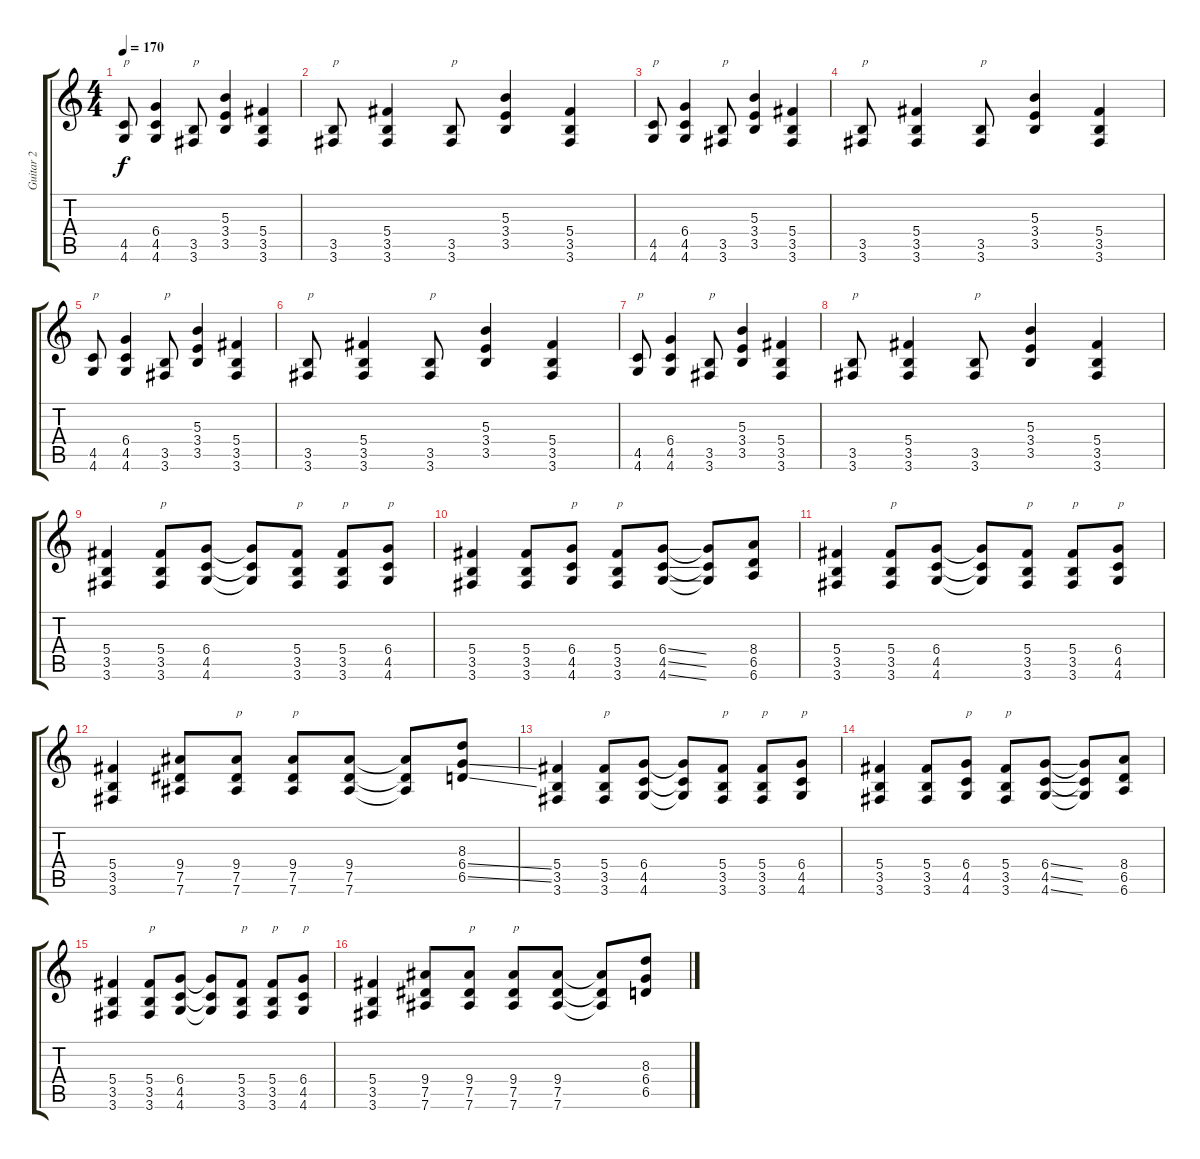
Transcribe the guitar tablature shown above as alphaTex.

\track ("Guitar 2" "Guitar 2") {instrument distortionguitar}
\staff {score tabs}
\tuning (Eb4 Bb3 Gb3 Db3 Ab2 Eb2) {hide}
\ts (4 4)
\tempo 170
\clef g2
\ks c
(4.5 4.6).8{txt "p" dy f} (6.4 4.5 4.6).4 (3.5 3.6).8{txt "p"} (5.3 3.4 3.5).4 (5.4 3.5 3.6).4 |
(3.5 3.6).8{txt "p"} (5.4 3.5 3.6).4 (3.5 3.6).8{txt "p"} (5.3 3.4 3.5).4 (5.4 3.5 3.6).4 |
(4.5 4.6).8{txt "p"} (6.4 4.5 4.6).4 (3.5 3.6).8{txt "p"} (5.3 3.4 3.5).4 (5.4 3.5 3.6).4 |
(3.5 3.6).8{txt "p"} (5.4 3.5 3.6).4 (3.5 3.6).8{txt "p"} (5.3 3.4 3.5).4 (5.4 3.5 3.6).4 |
(4.5 4.6).8{txt "p"} (6.4 4.5 4.6).4 (3.5 3.6).8{txt "p"} (5.3 3.4 3.5).4 (5.4 3.5 3.6).4 |
(3.5 3.6).8{txt "p"} (5.4 3.5 3.6).4 (3.5 3.6).8{txt "p"} (5.3 3.4 3.5).4 (5.4 3.5 3.6).4 |
(4.5 4.6).8{txt "p"} (6.4 4.5 4.6).4 (3.5 3.6).8{txt "p"} (5.3 3.4 3.5).4 (5.4 3.5 3.6).4 |
(3.5 3.6).8{txt "p"} (5.4 3.5 3.6).4 (3.5 3.6).8{txt "p"} (5.3 3.4 3.5).4 (5.4 3.5 3.6).4 |
(5.4 3.5 3.6).4 (5.4 3.5 3.6).8{txt "p"} (6.4 4.5 4.6).8 (6.4{t} 4.5{t} 4.6{t}).8 (5.4 3.5 3.6).8{txt "p"} (5.4 3.5 3.6).8{txt "p"} (6.4 4.5 4.6).8{txt "p"} |
(5.4 3.5 3.6).4 (5.4 3.5 3.6).8 (6.4 4.5 4.6).8{txt "p"} (5.4 3.5 3.6).8{txt "p"} (6.4{ss} 4.5{ss} 4.6{ss}).8 (6.4{t} 4.5{t} 4.6{t}).8 (8.4 6.5 6.6).8 |
(5.4 3.5 3.6).4 (5.4 3.5 3.6).8{txt "p"} (6.4 4.5 4.6).8 (6.4{t} 4.5{t} 4.6{t}).8 (5.4 3.5 3.6).8{txt "p"} (5.4 3.5 3.6).8{txt "p"} (6.4 4.5 4.6).8{txt "p"} |
(5.4 3.5 3.6).4 (9.4 7.5 7.6).8 (9.4 7.5 7.6).8{txt "p"} (9.4 7.5 7.6).8{txt "p"} (9.4 7.5 7.6).8 (9.4{t} 7.5{t} 7.6{t}).8 (8.3 6.4{ss} 6.5{ss}).8 |
(5.4 3.5 3.6).4 (5.4 3.5 3.6).8{txt "p"} (6.4 4.5 4.6).8 (6.4{t} 4.5{t} 4.6{t}).8 (5.4 3.5 3.6).8{txt "p"} (5.4 3.5 3.6).8{txt "p"} (6.4 4.5 4.6).8{txt "p"} |
(5.4 3.5 3.6).4 (5.4 3.5 3.6).8 (6.4 4.5 4.6).8{txt "p"} (5.4 3.5 3.6).8{txt "p"} (6.4{ss} 4.5{ss} 4.6{ss}).8 (6.4{t} 4.5{t} 4.6{t}).8 (8.4 6.5 6.6).8 |
(5.4 3.5 3.6).4 (5.4 3.5 3.6).8{txt "p"} (6.4 4.5 4.6).8 (6.4{t} 4.5{t} 4.6{t}).8 (5.4 3.5 3.6).8{txt "p"} (5.4 3.5 3.6).8{txt "p"} (6.4 4.5 4.6).8{txt "p"} |
(5.4 3.5 3.6).4 (9.4 7.5 7.6).8 (9.4 7.5 7.6).8{txt "p"} (9.4 7.5 7.6).8{txt "p"} (9.4 7.5 7.6).8 (9.4{t} 7.5{t} 7.6{t}).8 (8.3 6.4{ss} 6.5{ss}).8
